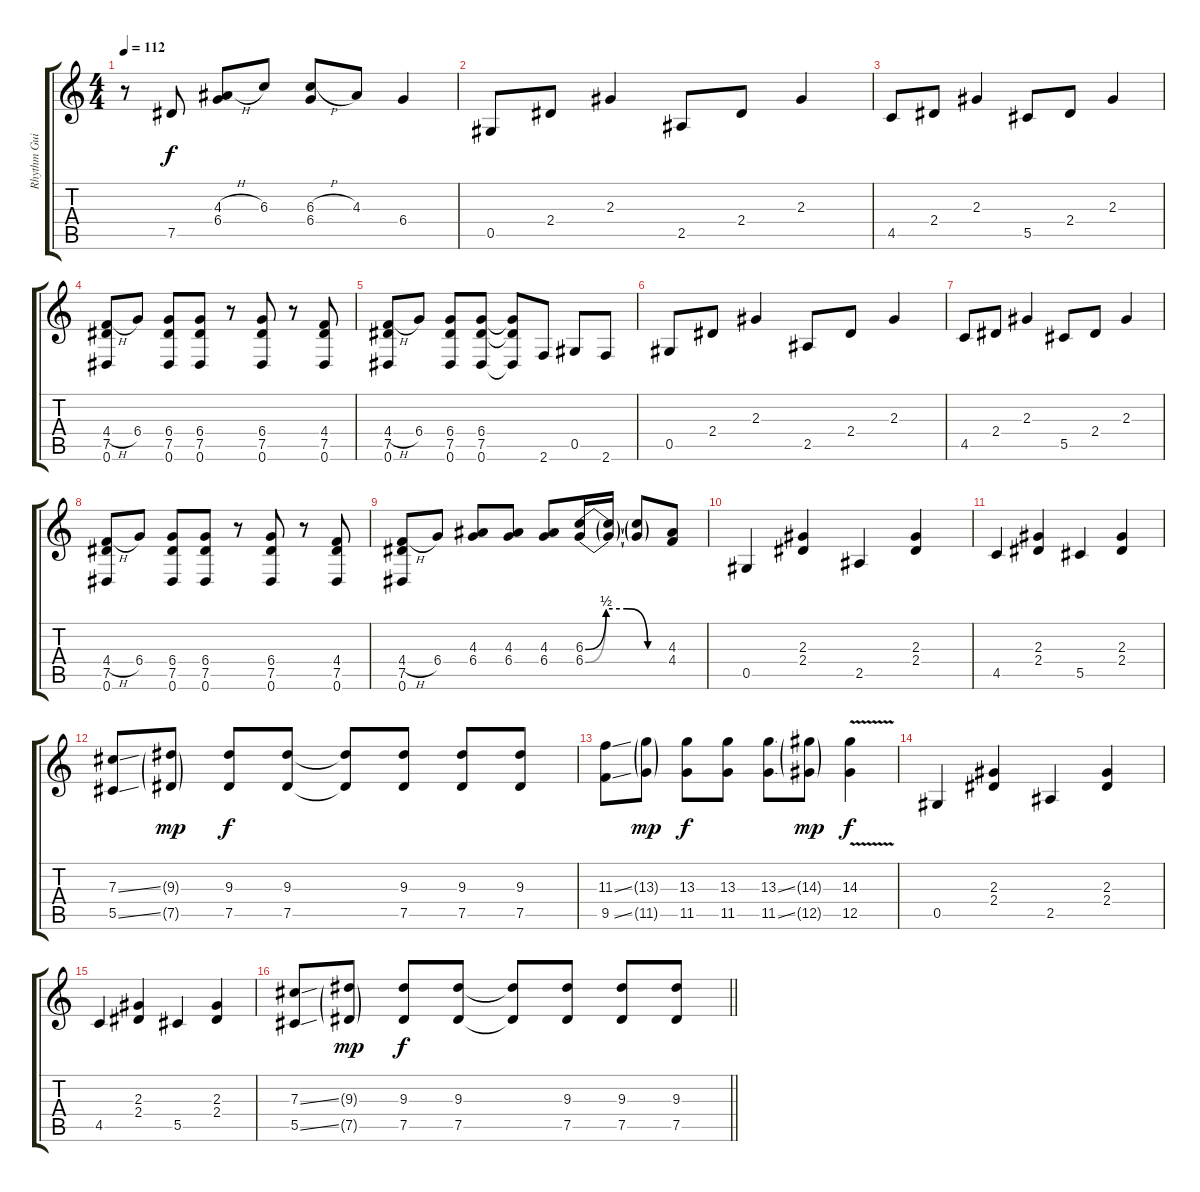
\track ("Rhythm Guitars" "Rhythm Gui") {instrument electricguitarclean}
\staff {score tabs}
\tuning (Eb4 Bb3 Gb3 Db3 Ab2 Eb2) {hide}
\ts (4 4)
\tempo 112
\clef g2
\ks c
r.8{dy f} 7.5.8 (4.3{h} 6.4).8 6.3.8 (6.3{h} 6.4).8 4.3.8 6.4.4 |
0.5.8 2.4.8 2.3.4 2.5.8 2.4.8 2.3.4 |
4.5.8 2.4.8 2.3.4 5.5.8 2.4.8 2.3.4 |
(4.4{h} 7.5 0.6).8 6.4.8 (6.4 7.5 0.6).8 (6.4 7.5 0.6).8 r.8 (6.4 7.5 0.6).8 r.8 (4.4 7.5 0.6).8 |
(4.4{h} 7.5 0.6).8 6.4.8 (6.4 7.5 0.6).8 (6.4 7.5 0.6).8 (6.4{t} 7.5{t} 0.6{t}).8 2.6.8 0.5.8 2.6.8 |
0.5.8 2.4.8 2.3.4 2.5.8 2.4.8 2.3.4 |
4.5.8 2.4.8 2.3.4 5.5.8 2.4.8 2.3.4 |
(4.4{h} 7.5 0.6).8 6.4.8 (6.4 7.5 0.6).8 (6.4 7.5 0.6).8 r.8 (6.4 7.5 0.6).8 r.8 (4.4 7.5 0.6).8 |
(4.4{h} 7.5 0.6).8 6.4.8 (4.3 6.4).8 (4.3 6.4).8 (4.3 6.4).8 (6.3{be (custom 0 0 15 2 30 2 45 0 60 0)} 6.4{be (custom 0 0 15 2 30 2 45 0 60 0)}).16 (6.3{t} 6.4{t}).16 (6.3{t} 6.4{t}).8 (4.3 4.4).8 |
0.5.4 (2.3 2.4).4 2.5.4 (2.3 2.4).4 |
4.5.4 (2.3 2.4).4 5.5.4 (2.3 2.4).4 |
(7.3{ss} 5.5{ss}).8 (9.3{g} 7.5{g}).8{dy mp} (9.3 7.5).8{dy f} (9.3 7.5).8 (9.3{t} 7.5{t}).8 (9.3 7.5).8 (9.3 7.5).8 (9.3 7.5).8 |
(11.3{ss} 9.5{ss}).8 (13.3{g} 11.5{g}).8{dy mp} (13.3 11.5).8{dy f} (13.3 11.5).8 (13.3{ss} 11.5{ss}).8 (14.3{g} 12.5{g}).8{dy mp} (14.3{v} 12.5{v}).4{dy f} |
0.5.4 (2.3 2.4).4 2.5.4 (2.3 2.4).4 |
4.5.4 (2.3 2.4).4 5.5.4 (2.3 2.4).4 |
\barLineRight lightlight
(7.3{ss} 5.5{ss}).8 (9.3{g} 7.5{g}).8{dy mp} (9.3 7.5).8{dy f} (9.3 7.5).8 (9.3{t} 7.5{t}).8 (9.3 7.5).8 (9.3 7.5).8 (9.3 7.5).8
